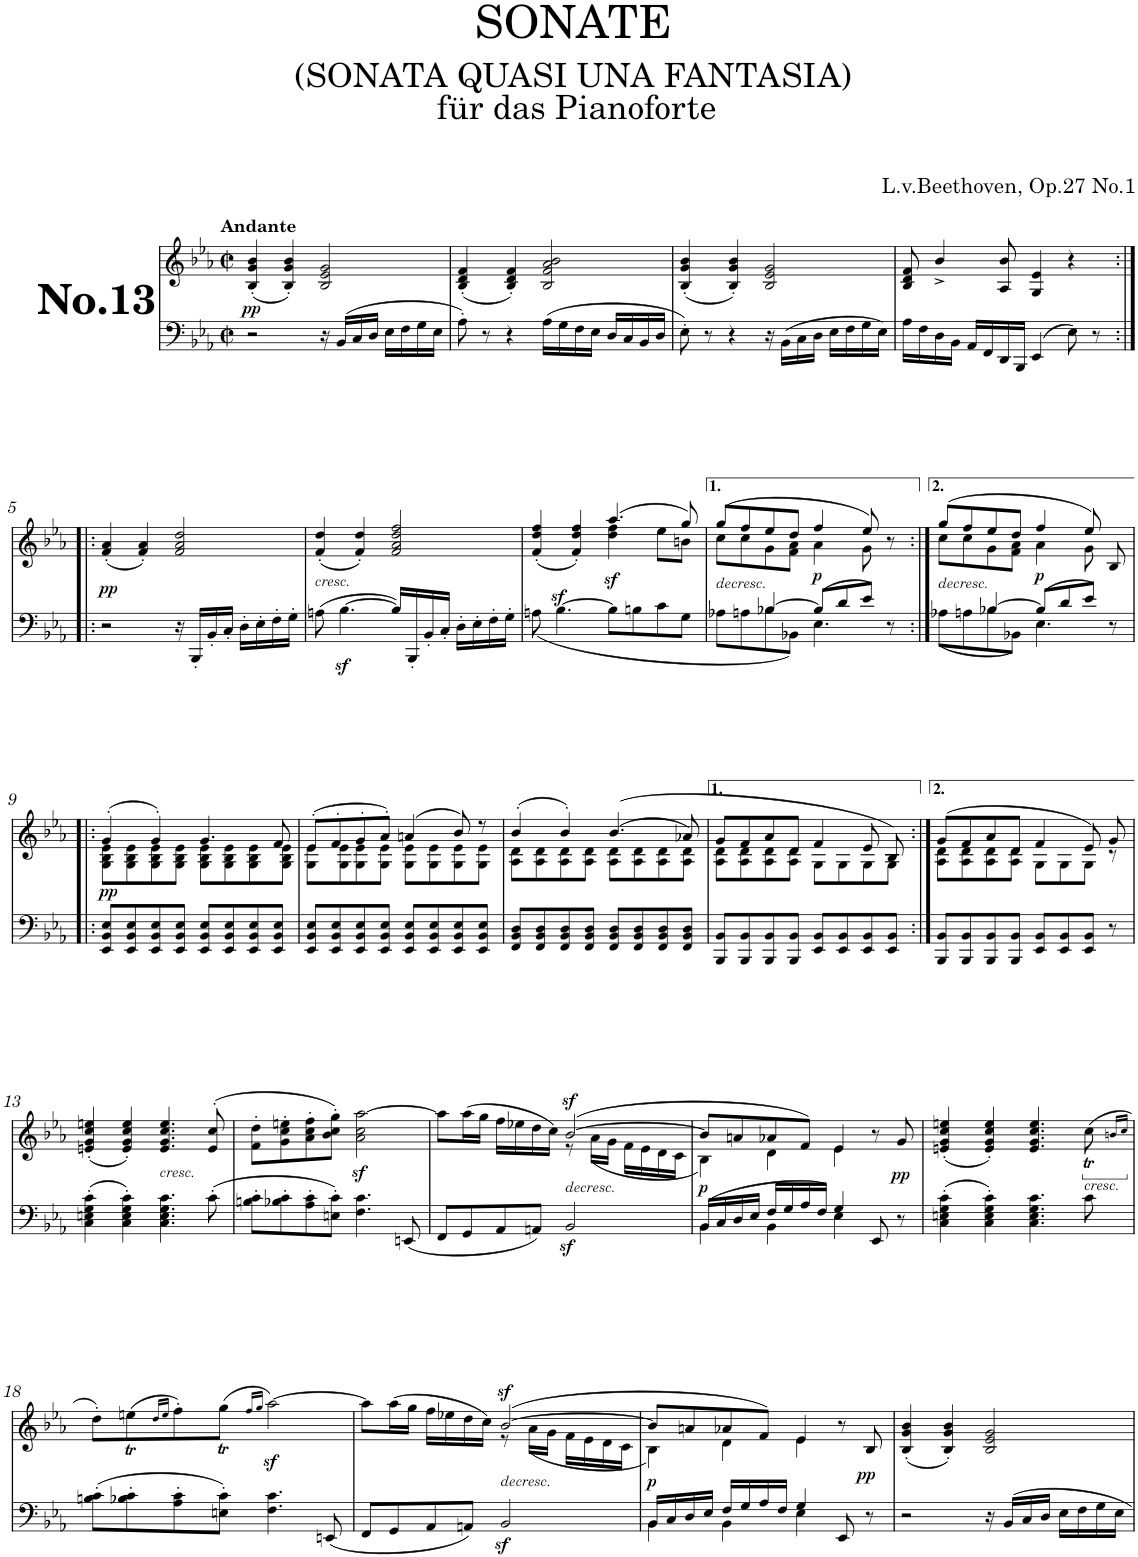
**kern	**kern	**dynam
*part1	*part1	*part1
*staff2	*staff1	*staff1/2
*I"グランドピアノ	*	*
*clefF4	*clefG2	*
*k[b-e-a-]	*k[b-e-a-]	*
*M2/2	*M2/2	*
*met(c|)	*met(c|)	*
=1	=1	=1
!	!LO:TX:a:B:t=Andante	!
!	!	!LO:DY:b
2r	(4B-/' 4g/' 4b-/'	pp
.	4B-/' 4g/' 4b-/')	.
16r	2B-/ 2e-/ 2g/	.
16BB-/LL	.	.
16C/	.	.
16D/JJ	.	.
16E-\LL	.	.
16F\	.	.
16G\	.	.
16E-\JJ	.	.
=2	=2	=2
8A-'\	(4B-/' 4d/' 4f/'	.
8r	.	.
4r	4B-/' 4d/' 4f/')	.
16A-\LL	2B-/ 2f/ 2a-/ 2b-/	.
16G\	.	.
16F\	.	.
16E-\JJ	.	.
16D/LL	.	.
16C/	.	.
16BB-/	.	.
16D/JJ	.	.
=3	=3	=3
8E-'\	(4B-/' 4g/' 4b-/'	.
8r	.	.
4r	4B-/' 4g/' 4b-/')	.
16r	2B-/ 2e-/ 2g/	.
16BB-\LL	.	.
16C\	.	.
16D\JJ	.	.
16E-\LL	.	.
16F\	.	.
16G\	.	.
16E-\JJ	.	.
=4	=4	=4
16A-\LL	8B-/ 8d/ 8f/	.
16F\	.	.
16D\	4b-^/	.
16BB-\JJ	.	.
16AA-/LL	.	.
16FF/	.	.
16DD/	8A-/ 8b-/	.
16BBB-/JJ	.	.
4EE-/	4G/ 4e-/	.
8E-\	4r	.
8r	.	.
!!LO:LB:g=z
=5:|!|:	=5:|!|:	=5:|!|:
!	!	!LO:DY:b
2r	(4f/' 4a-/'	pp
.	4f/' 4a-/')	.
16r	2f/ 2a-/ 2dd/	.
16BBB-'/LL	.	.
16BB-'/	.	.
16C'/JJ	.	.
16D'\LL	.	.
16E-'\	.	.
16F'\	.	.
16G'\JJ	.	.
=6	=6	=6
!	!LO:TX:b:i:t=cresc.	!
8An\	(4f/' 4dd/'	.
[4.B-z<\	.	.
.	4f/' 4dd/')	.
16B-/LL]	2f/ 2a-/ 2dd/ 2ff/	.
16BBB-'/	.	.
16BB-'/	.	.
16C'/JJ	.	.
16D'\LL	.	.
16E-'\	.	.
16F'\	.	.
16G'\JJ	.	.
=7	=7	=7
*^	*^	*
8An\	4ryy	(<4f/'< 4dd/'< 4ff/'<	2ryy	.
!	!	!	!	!LO:DY:a=2
[4.B-\	.	.	.	sf
.	4ryy	4f/'< 4dd/'< 4ff/'<)	.	.
!	!	!	!	!LO:DY:b
8B-\L]	2ryy	(4.aa-/	4dd\ 4ff\	sf
8Bn\	.	.	.	.
8c\	.	.	8ee-\L	.
8G\J	.	8gg/)	8bn\J	.
=8	=8	=8	=8	=8
!	!	!LO:TX:b:i:t=decresc.	!	!
4ryy	8A-X\L	(8gg/L	8cc\L	.
.	8An\	8ff/	8cc\	.
[4B-/	8B-X\	8ee-/	8g\	.
.	8BB-X\J	8dd/J	8f\ 8a-\J	.
!	!	!	!	!LO:DY:b
8B-/L]	4.E-\	4ff/	4a-\	p
8d/	.	.	.	.
8e-/J	.	8ee-/)	8g\	.
8r	8ryy	8r	8ryy	.
=8X1:|!	=8X1:|!	=8X1:|!	=8X1:|!	=8X1:|!
!	!	!LO:TX:b:i:t=decresc.	!	!
4ryy	8A-X\L	(8gg/L	8cc\L	.
.	8An\	8ff/	8cc\	.
[4B-/	8B-X\	8ee-/	8g\	.
.	8BB-X\J	8dd/J	8f\ 8a-\J	.
!	!	!	!	!LO:DY:b
8B-/L]	4.E-\	4ff/	4a-\	p
8d/	.	.	.	.
8e-/J	.	8ee-,/)	8g\	.
8r	8ryy	8B-/	8ryy	.
!!LO:LB:g=z	!!
=9!|:	=9!|:	=9!|:	=9!|:	=9!|:
!	!	!	!	!LO:DY:b
*v	*v	*	*	*
8EE-/ 8BB-/ 8E-/L	(4g'/	8G\ 8B-\ 8e-\L	pp
8EE-/ 8BB-/ 8E-/	.	8G\ 8B-\ 8e-\	.
8EE-/ 8BB-/ 8E-/	4g'/)	8G\ 8B-\ 8e-\	.
8EE-/ 8BB-/ 8E-/J	.	8G\ 8B-\ 8e-\J	.
8EE-/ 8BB-/ 8E-/L	4.g/	8G\ 8B-\ 8e-\L	.
8EE-/ 8BB-/ 8E-/	.	8G\ 8B-\ 8e-\	.
8EE-/ 8BB-/ 8E-/	.	8G\ 8B-\ 8e-\	.
8EE-/ 8BB-/ 8E-/J	8f/	8G\ 8B-\ 8e-\J	.
=10	=10	=10	=10
8EE-/ 8BB-/ 8E-/L	(8e-'/L	8G\ 8e-\L	.
8EE-/ 8BB-/ 8E-/	8f'/	8G\ 8e-\	.
8EE-/ 8BB-/ 8E-/	8g'/	8G\ 8e-\	.
8EE-/ 8BB-/ 8E-/J	8a-'/J)	8G\ 8e-\J	.
8EE-/ 8BB-/ 8E-/L	(4an/	8G\ 8e-\L	.
8EE-/ 8BB-/ 8E-/	.	8G\ 8e-\	.
8EE-/ 8BB-/ 8E-/	8b-/)	8G\ 8e-\	.
8EE-/ 8BB-/ 8E-/J	8r	8G\ 8e-\J	.
=11	=11	=11	=11
8FF/ 8BB-/ 8D/L	(4b-'/	8A-\ 8d\L	.
8FF/ 8BB-/ 8D/	.	8A-\ 8d\	.
8FF/ 8BB-/ 8D/	4b-'/)	8A-\ 8d\	.
8FF/ 8BB-/ 8D/J	.	8A-\ 8d\J	.
8FF/ 8BB-/ 8D/L	((4.b-/	8A-\ 8d\L	.
8FF/ 8BB-/ 8D/	.	8A-\ 8d\	.
8FF/ 8BB-/ 8D/	.	8A-\ 8d\	.
8FF/ 8BB-/ 8D/J	8a-X/)	8A-\ 8d\J	.
=12	=12	=12	=12
8BBB-/ 8BB-/L	8g/L	8A-\ 8d\L	.
8BBB-/ 8BB-/	8f/	8A-\ 8d\	.
8BBB-/ 8BB-/	8a-/	8A-\ 8d\	.
8BBB-/ 8BB-/J	8d/J	8A-\ 8d\J	.
8EE-/ 8BB-/L	4f/	8G\L	.
8EE-/ 8BB-/	.	8G\	.
8EE-/ 8BB-/	8e-/	8G\	.
8EE-/ 8BB-/J	8B-/)	8G\J	.
=12X2:|!	=12X2:|!	=12X2:|!	=12X2:|!
8BBB-/ 8BB-/L	(8g/L	8A-\ 8d\L	.
8BBB-/ 8BB-/	8f/	8A-\ 8d\	.
8BBB-/ 8BB-/	8a-/	8A-\ 8d\	.
8BBB-/ 8BB-/J	8d/J	8A-\ 8d\J	.
8EE-/ 8BB-/L	4f/	8G\L	.
8EE-/ 8BB-/	.	8G\	.
8EE-/ 8BB-/J	8e-,/)	8G\J	.
8r	8g/	8r	.
*	*v	*v	*
!!LO:LB:g=z
=13	=13	=13
4C\' 4En\' 4G\' 4c\'	(4en/' 4g/' 4cc/' 4een/'	.
4C\' 4E\' 4G\' 4c\'	4e/' 4g/' 4cc/' 4ee/')	.
!	!LO:TX:b:i:t=cresc.	!
4.C\ 4.E\ 4.G\ 4.c\	4.e/ 4.g/ 4.cc/ 4.ee/	.
8c'\	(>8e/'> 8cc/'>	.
=14	=14	=14
8Bn\' 8c\'L	8f\' 8dd\'L	.
8B-X\' 8c\'	8g\' 8cc\' 8een\'	.
8A-\' 8c\'	8a-\' 8cc\' 8ff\'	.
8En\' 8c\'J	8b-\' 8cc\' 8gg\'J)	.
4.F\ 4.c\	2a-\z< 2cc\z< [>2aa-\z<	.
8EEn/	.	.
=15	=15	=15
*	*^	*
8FF/L	8aa-\L]	2ryy	.
8GG/	(>16aa-\L	.	.
.	16gg\JJ	.	.
8AA-/	16ff\LL	.	.
.	16ee-X\	.	.
8AAn/J	16dd\	.	.
.	16cc\JJ)	.	.
!	!LO:TX:b:i:t=decresc.	!	!
!	!	!	!LO:DY:a
2BB-z</	([2b-/	8r	sf
.	.	(16a-\LL	.
.	.	16g\JJ	.
.	.	16f\LL	.
.	.	16e-\	.
.	.	16d\	.
.	.	16c\JJ	.
=16	=16	=16	=16
*^	*	*	*
!	!	!	!	!LO:DY:b
16BB-/LL	4BB-\	8b-/L]	4B-\)	p
16C/	.	.	.	.
16D/	.	8an/	.	.
16E-/JJ	.	.	.	.
16F/LL	4BB-\	8a-X/	4d\	.
16G/	.	.	.	.
16A-/	.	8f/J)	.	.
16F/JJ	.	.	.	.
4G/	4E-\	4e-/	4e-\	.
8EE-/	8ryy	8r	8ryy	.
!	!	!	!	!LO:DY:b
8r	8ryy	8g/	8ryy	pp
*v	*v	*	*	*
=17	=17	=17	=17
4C\' 4En\' 4G\' 4c\'	(<4en/'< 4g/'< 4cc/'< 4een/'<	2..ryy	.
4C\' 4E\' 4G\' 4c\'	4e/'< 4g/'< 4cc/'< 4ee/'<)	.	.
4.C\ 4.E\ 4.G\ 4.c\	4.e/ 4.g/ 4.cc/ 4.ee/	.	.
*	*	*Xtuplet	*
!	!LO:TX:b:i:t=cresc.	!	!
8c\	(>8ccT\	56cc!LL	.
.	.	56dd!	.
.	.	56cc!	.
.	.	56dd!	.
.	.	56cc!JJ	.
.	.	56bn!/LL	.
.	.	56cc!/JJ	.
!!LO:LB:g=z	!!
=18	=18	=18	=18
8Bn\' 8c\'L	8dd'>\L)	8ryy	.
8B-X\' 8c\'	(>8eent\	56ee!LL	.
.	.	56ff!	.
.	.	56ee!	.
.	.	56ff!	.
.	.	56ee!JJ	.
.	.	56dd!/LL	.
.	.	56ee!/JJ	.
8A-\' 8c\'	8ff'>\)	8ryy	.
8En\' 8c\'J	(>8ggt\J	56gg!LL	.
.	.	56aa-!	.
.	.	56gg!	.
.	.	56aa-!	.
.	.	56gg!JJ	.
.	.	56ff!/LL	.
.	.	56gg!/JJ	.
!	!	!	!LO:DY:b
4.F\ 4.c\	[>2aa-\)	2ryy	sf
8EEn/	.	.	.
=19	=19	=19	=19
8FF/L	8aa-\L]	2ryy	.
8GG/	(>16aa-\L	.	.
.	16gg\JJ	.	.
8AA-/	16ff\LL	.	.
.	16ee-X\	.	.
8AAn/J	16dd\	.	.
.	16cc\JJ)	.	.
!	!LO:TX:b:i:t=decresc.	!	!
!	!	!	!LO:DY:a
2BB-z</	([2b-/	8r	sf
.	.	(16a-\LL	.
.	.	16g\JJ	.
.	.	16f\LL	.
.	.	16e-\	.
.	.	16d\	.
.	.	16c\JJ	.
=20	=20	=20	=20
*^	*	*	*
!	!	!	!	!LO:DY:b
16BB-/LL	4BB-\	8b-/L]	4B-\)	p
16C/	.	.	.	.
16D/	.	8an/	.	.
16E-/JJ	.	.	.	.
16F/LL	4BB-\	8a-X/	4d\	.
16G/	.	.	.	.
16A-/	.	8f/J)	.	.
16F/JJ	.	.	.	.
4G/	4E-\	4e-/	4e-\	.
8EE-/	8ryy	8r	8ryy	.
!	!	!	!	!LO:DY:b
8r	8ryy	8B-/	8ryy	pp
*v	*v	*	*	*
*	*v	*v	*
=21	=21	=21
2r	(4B-/' 4g/' 4b-/'	.
.	4B-/' 4g/' 4b-/')	.
16r	2B-/ 2e-/ 2g/	.
16BB-/LL	.	.
16C/	.	.
16D/JJ	.	.
16E-\LL	.	.
16F\	.	.
16G\	.	.
16E-\JJ	.	.
=	=	=
*-	*-	*-
